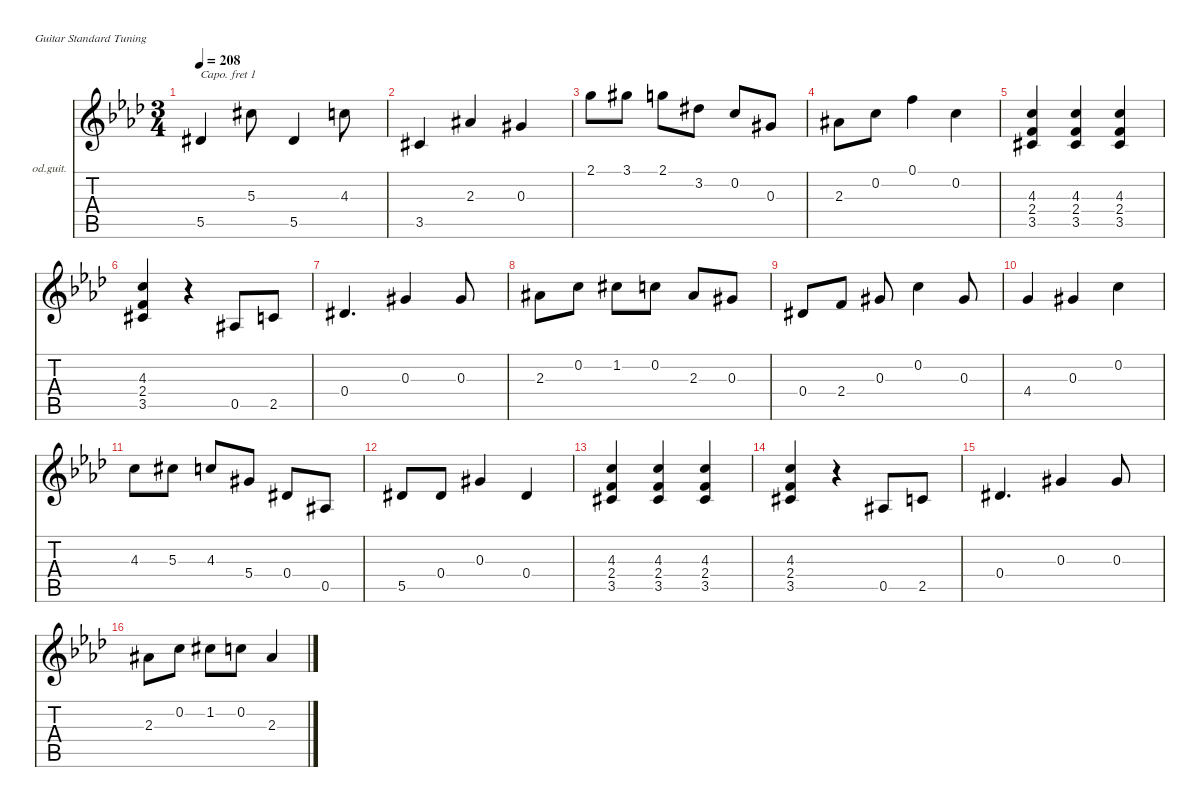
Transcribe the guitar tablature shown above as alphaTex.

\hideDynamics
\bracketExtendMode nobrackets
\firstSystemTrackNameOrientation horizontal
\otherSystemsTrackNameOrientation horizontal
\track ("Overdriven Guitar" "od.guit.") {instrument overdrivenguitar}
\staff {score tabs}
\capo 1
\tuning (E4 B3 G3 D3 A2 E2)
\ts (3 4)
\tempo 208
\clef g2
\ks fminor
5.5{acc #}.4{dy mf beam Up} 5.3{acc #}.8{beam Down} 5.5{acc #}.4{beam Up} 4.3{acc forcenatural}.8{beam Down} |
3.5{acc #}.4{beam Up} 2.3{acc #}.4{beam Up} 0.3{acc #}.4{beam Up} |
2.1{acc forcenatural}.8{beam Down} 3.1{acc #}.8{beam Down} 2.1{acc forcenatural}.8{beam Down} 3.2{acc #}.8{beam Down} 0.2{acc forcenatural}.8{beam Up} 0.3{acc #}.8{beam Up} |
2.3{acc #}.8{beam Down} 0.2{acc forcenatural}.8{beam Down} 0.1{acc forcenatural}.4{beam Down} 0.2{acc forcenatural}.4{beam Down} |
(3.5{acc #} 2.4{acc forcenatural} 4.3{acc forcenatural}).4{beam Up} (3.5{acc #} 2.4{acc forcenatural} 4.3{acc forcenatural}).4{beam Up} (3.5{acc #} 2.4{acc forcenatural} 4.3{acc forcenatural}).4{beam Up} |
(3.5{acc #} 2.4{acc forcenatural} 4.3{acc forcenatural}).4{beam Up} r.4{beam Up} 0.5{acc #}.8{beam Up} 2.5{acc forcenatural}.8{beam Up} |
0.4{acc #}.4{d beam Up} 0.3{acc #}.4{beam Up} 0.3{acc #}.8{beam Up} |
2.3{acc #}.8{beam Down} 0.2{acc forcenatural}.8{beam Down} 1.2{acc #}.8{beam Down} 0.2{acc forcenatural}.8{beam Down} 2.3{acc #}.8{beam Up} 0.3{acc #}.8{beam Up} |
0.4{acc #}.8{beam Up} 2.4{acc forcenatural}.8{beam Up} 0.3{acc #}.8{beam Up} 0.2{acc forcenatural}.4{beam Down} 0.3{acc #}.8{beam Up} |
4.4{acc forcenatural}.4{beam Up} 0.3{acc #}.4{beam Up} 0.2{acc forcenatural}.4{beam Down} |
4.3{acc forcenatural}.8{beam Down} 5.3{acc #}.8{beam Down} 4.3{acc forcenatural}.8{beam Up} 5.4{acc #}.8{beam Up} 0.4{acc #}.8{beam Up} 0.5{acc #}.8{beam Up} |
5.5{acc #}.8{beam Up} 0.4{acc #}.8{beam Up} 0.3{acc #}.4{beam Up} 0.4{acc #}.4{beam Up} |
(3.5{acc #} 2.4{acc forcenatural} 4.3{acc forcenatural}).4{beam Up} (3.5{acc #} 2.4{acc forcenatural} 4.3{acc forcenatural}).4{beam Up} (3.5{acc #} 2.4{acc forcenatural} 4.3{acc forcenatural}).4{beam Up} |
(3.5{acc #} 2.4{acc forcenatural} 4.3{acc forcenatural}).4{beam Up} r.4{beam Up} 0.5{acc #}.8{beam Up} 2.5{acc forcenatural}.8{beam Up} |
0.4{acc #}.4{d beam Up} 0.3{acc #}.4{beam Up} 0.3{acc #}.8{beam Up} |
2.3{acc #}.8{beam Down} 0.2{acc forcenatural}.8{beam Down} 1.2{acc #}.8{beam Down} 0.2{acc forcenatural}.8{beam Down} 2.3{acc #}.4{beam Up}
